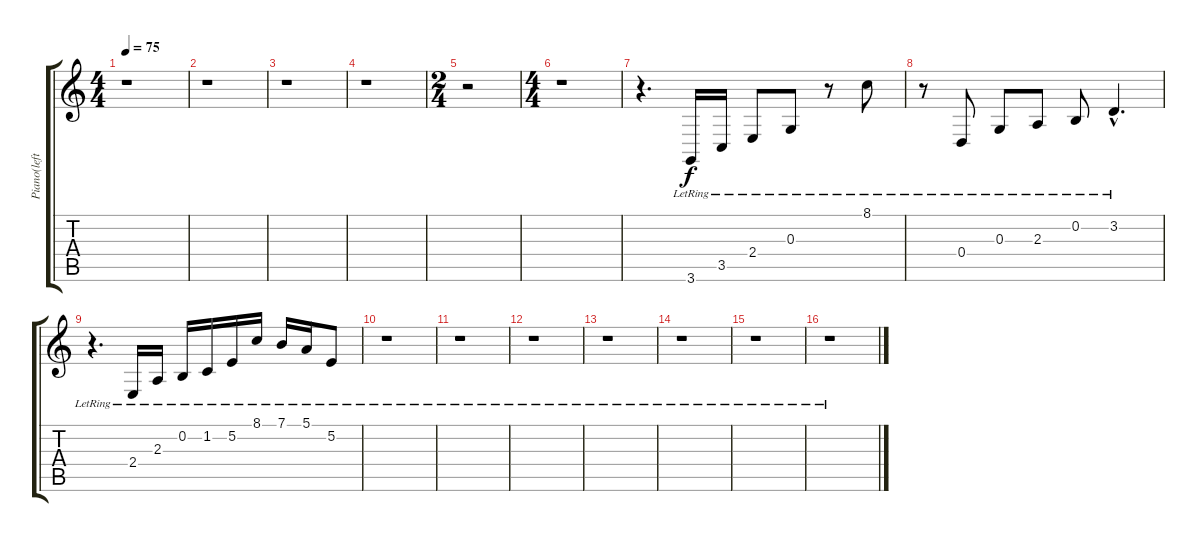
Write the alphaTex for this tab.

\track ("Piano(left hand)" "Piano(left") {instrument brightacousticpiano}
\staff {score tabs}
\tuning (E4 B3 G3 D3 A2 E2) {hide}
\ts (4 4)
\tempo 75
\clef g2
\ks c
r.1{dy f} |
r.1 |
r.1 |
r.1 |
\ts (2 4)
r.2 |
\ts (4 4)
r.1 |
r.4{d} 3.6{lr}.16 3.5{lr}.16 2.4{lr}.8 0.3{lr}.8 r.8 8.1{lr}.8 |
r.8 0.4{lr}.8 0.3{lr}.8 2.3{lr}.8 0.2{lr}.8 3.2{hac lr}.4{d} |
r.4{d} 2.4{lr}.16 2.3{lr}.16 0.2{lr}.16 1.2{lr}.16 5.2{lr}.16 8.1{lr}.16 7.1{lr}.16 5.1{lr}.16 5.2{lr}.8 |
r.1 |
r.1 |
r.1 |
r.1 |
r.1 |
r.1 |
r.1
